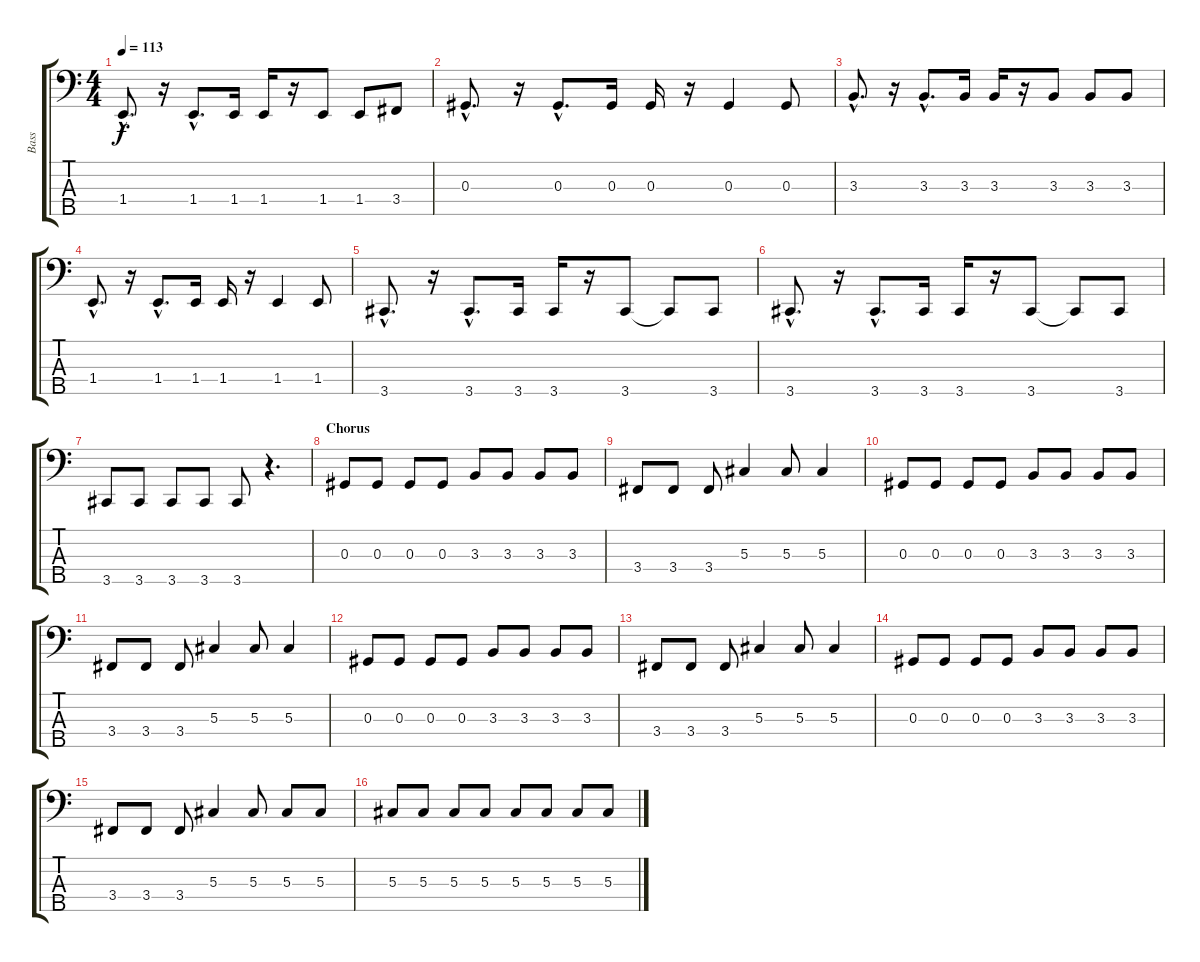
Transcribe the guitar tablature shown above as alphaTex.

\track ("Bass" "Bass") {instrument electricbassfinger}
\staff {score tabs}
\tuning (Gb2 Db2 Ab1 Eb1 Bb0) {hide}
\ts (4 4)
\tempo 113
\clef f4
\ks c
1.4{hac}.8{d dy f} r.16 1.4{hac}.8{d} 1.4.16 1.4.16 r.16 1.4.8 1.4.8 3.4.8 |
0.3{hac}.8{d} r.16 0.3{hac}.8{d} 0.3.16 0.3.16 r.16 0.3.4 0.3.8 |
3.3{hac}.8{d} r.16 3.3{hac}.8{d} 3.3.16 3.3.16 r.16 3.3.8 3.3.8 3.3.8 |
1.4{hac}.8{d} r.16 1.4{hac}.8{d} 1.4.16 1.4.16 r.16 1.4.4 1.4.8 |
3.5{hac}.8{d} r.16 3.5{hac}.8{d} 3.5.16 3.5.16 r.16 3.5.8 3.5{t}.8 3.5.8 |
3.5{hac}.8{d} r.16 3.5{hac}.8{d} 3.5.16 3.5.16 r.16 3.5.8 3.5{t}.8 3.5.8 |
3.5.8 3.5.8 3.5.8 3.5.8 3.5.8 r.4{d} |
\section ("" "Chorus")
0.3.8 0.3.8 0.3.8 0.3.8 3.3.8 3.3.8 3.3.8 3.3.8 |
3.4.8 3.4.8 3.4.8 5.3.4 5.3.8 5.3.4 |
0.3.8 0.3.8 0.3.8 0.3.8 3.3.8 3.3.8 3.3.8 3.3.8 |
3.4.8 3.4.8 3.4.8 5.3.4 5.3.8 5.3.4 |
0.3.8 0.3.8 0.3.8 0.3.8 3.3.8 3.3.8 3.3.8 3.3.8 |
3.4.8 3.4.8 3.4.8 5.3.4 5.3.8 5.3.4 |
0.3.8 0.3.8 0.3.8 0.3.8 3.3.8 3.3.8 3.3.8 3.3.8 |
3.4.8 3.4.8 3.4.8 5.3.4 5.3.8 5.3.8 5.3.8 |
5.3.8 5.3.8 5.3.8 5.3.8 5.3.8 5.3.8 5.3.8 5.3.8
